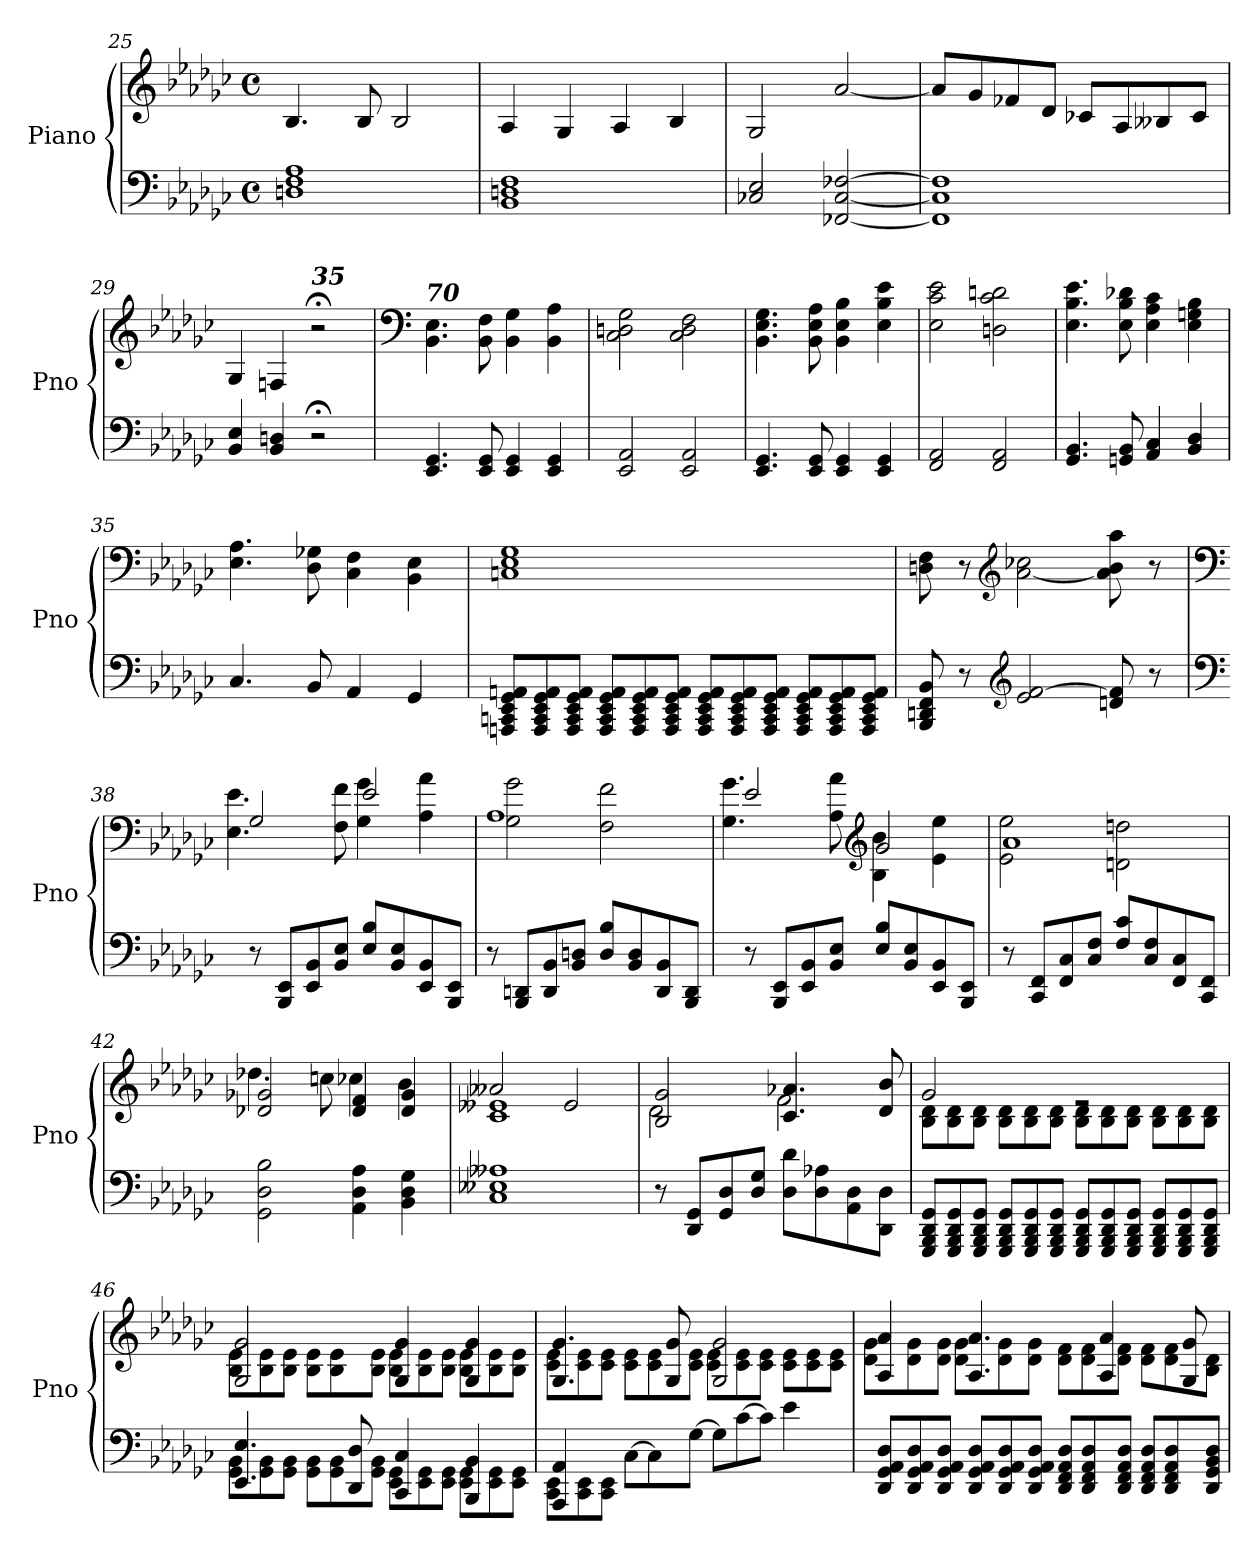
**kern	**kern
*part1	*part1
*staff2	*staff1
*I"Piano	*
*I'Pno	*
!!LO:LB:g=z
*clefF4	*clefG2
*k[b-e-a-d-g-c-]	*k[b-e-a-d-g-c-]
*M4/4	*M4/4
*met(c)	*met(c)
=25	=25
1Dn 1F 1A-	4.B-/
.	8B-/
.	2B-/
=26	=26
1BB- 1Dn 1F	4A-/
.	4G-/
.	4A-/
.	4B-/
=27	=27
2C-X/ 2E-/	2G-/
[2FF-X/ [2C-/ [2F-X/	[2a-/
=28	=28
1FF-] 1C-] 1F-]	8a-/L]
.	8g-/
.	8f-X/
.	8d-/J
.	8c-X/L
.	8A-/
.	8B--X/
.	8c-/J
=29	=29
4BB-/ 4E-/	4G-/
4BB-/ 4Dn/	4Fn/
!	!LO:TX:a:Bi:t=35
2r;<	2r;<
!!LO:PB:g=z
=30	=30
*	*clefF4
!	!LO:TX:a:Bi:t=70
4.EE-/ 4.GG-/	4.BB-\ 4.E-\
8EE-/ 8GG-/	8BB-\ 8F\
4EE-/ 4GG-/	4BB-\ 4G-\
4EE-/ 4GG-/	4BB-\ 4A-\
=31	=31
2EE-/ 2AA-/	2C-\ 2Dn\ 2G-\
2EE-/ 2AA-/	2C-\ 2D\ 2F\
=32	=32
4.EE-/ 4.GG-/	4.BB-\ 4.E-\ 4.G-\
8EE-/ 8GG-/	8BB-\ 8E-\ 8A-\
4EE-/ 4GG-/	4BB-\ 4E-\ 4B-\
4EE-/ 4GG-/	4E-\ 4B-\ 4e-\
=33	=33
2FF/ 2AA-/	2E-\ 2c-\ 2e-\
2FF/ 2AA-/	2Dn\ 2c-\ 2dn\
=34	=34
4.GG-/ 4.BB-/	4.E-\ 4.B-\ 4.e-\
8GGn/ 8BB-/	8E-\ 8B-\ 8d-X\
4AA-/ 4C-/	4E-\ 4A-\ 4c-\
4BB-/ 4D-/	4E-\ 4Gn\ 4B-\
=35	=35
4.C-/	4.E-\ 4.A-\
8BB-/	8D-\ 8G-X\
4AA-/	4C-\ 4F\
4GG-/	4BB-\ 4E-\
=36	=36
*Xtuplet	*
12AAAn/ 12CCn/ 12EE-/ 12GG-/ 12AAn/L	1Cn 1E- 1G-
12AAA/ 12CC/ 12EE-/ 12GG-/ 12AA/	.
12AAA/ 12CC/ 12EE-/ 12GG-/ 12AA/J	.
12AAA/ 12CC/ 12EE-/ 12GG-/ 12AA/L	.
12AAA/ 12CC/ 12EE-/ 12GG-/ 12AA/	.
12AAA/ 12CC/ 12EE-/ 12GG-/ 12AA/J	.
12AAA/ 12CC/ 12EE-/ 12GG-/ 12AA/L	.
12AAA/ 12CC/ 12EE-/ 12GG-/ 12AA/	.
12AAA/ 12CC/ 12EE-/ 12GG-/ 12AA/J	.
12AAA/ 12CC/ 12EE-/ 12GG-/ 12AA/L	.
12AAA/ 12CC/ 12EE-/ 12GG-/ 12AA/	.
12AAA/ 12CC/ 12EE-/ 12GG-/ 12AA/J	.
!!LO:LB:g=z
=37	=37
8BBB-/ 8DDn/ 8FF/ 8BB-/	8Dn\ 8F\
8r	8r
*clefG2	*clefG2
2e-/ [2f/	[2a-\ 2cc-X\
8dn/ 8f/]	8a-\] 8b-\ 8aa-\
8r	8r
=38	=38
*clefF4	*clefF4
*	*^
8r	2G-/	4.E-\ 4.e-\
8BBB-/ 8EE-/L	.	.
8EE-/ 8BB-/	.	.
8BB-/ 8E-/J	.	8F\ 8f\
8E-/ 8B-/L	2e-/	4G-\ 4g-\
8BB-/ 8E-/	.	.
8EE-/ 8BB-/	.	4A-\ 4a-\
8BBB-/ 8EE-/J	.	.
=39	=39	=39
8r	1A-	2G-\ 2g-\
8BBB-/ 8DDn/L	.	.
8DD/ 8BB-/	.	.
8BB-/ 8Dn/J	.	.
8D/ 8B-/L	.	2F\ 2f\
8BB-/ 8D/	.	.
8DD/ 8BB-/	.	.
8BBB-/ 8DD/J	.	.
=40	=40	=40
8r	2e-/	4.G-\ 4.g-\
8BBB-/ 8EE-/L	.	.
8EE-/ 8BB-/	.	.
8BB-/ 8E-/J	.	8A-\ 8a-\
*	*clefG2	*
8E-/ 8B-/L	2g-/	4B-\ 4b-\
8BB-/ 8E-/	.	.
8EE-/ 8BB-/	.	4e-\ 4ee-\
8BBB-/ 8EE-/J	.	.
=41	=41	=41
8r	1a-	2e-\ 2ee-\
8CC-/ 8FF/L	.	.
8FF/ 8C-/	.	.
8C-/ 8F/J	.	.
8F/ 8c-/L	.	2dn\ 2ddn\
8C-/ 8F/	.	.
8FF/ 8C-/	.	.
8CC-/ 8FF/J	.	.
!!LO:LB:g=z	!!
=42	=42	=42
2GG-\ 2D-\ 2B-\	2d-X/ 2g-X/	4.dd-X\
.	.	8ccn\
4AA-\ 4D-\ 4A-\	4d-/ 4f/	4cc-X\
4BB-\ 4D-\ 4G-\	4d-/ 4g-/	4b-\
=43	=43	=43
1C- 1E--X 1A--X	2a--X/	1c- 1e--X
.	2e--/	.
=44	=44	=44
8r	2B-/ 2g-/	2d-\
8DD-/ 8GG-/L	.	.
8GG-/ 8D-/	.	.
8D-/ 8G-/J	.	.
8D-\ 8d-\L	4.c-/ 4.a-X/	2f\
8D-\ 8A-X\	.	.
8AA-\ 8D-\	.	.
8DD-\ 8D-\J	8d-/ 8b-/	.
=45	=45	=45
*	*	*Xtuplet
12GGG-/ 12BBB-/ 12DD-/ 12GG-/L	2g-/	12B-\ 12d-\L
12GGG-/ 12BBB-/ 12DD-/ 12GG-/	.	12B-\ 12d-\
12GGG-/ 12BBB-/ 12DD-/ 12GG-/J	.	12B-\ 12d-\J
12GGG-/ 12BBB-/ 12DD-/ 12GG-/L	.	12B-\ 12d-\L
12GGG-/ 12BBB-/ 12DD-/ 12GG-/	.	12B-\ 12d-\
12GGG-/ 12BBB-/ 12DD-/ 12GG-/J	.	12B-\ 12d-\J
12GGG-/ 12BBB-/ 12DD-/ 12GG-/L	2re	12B-\ 12d-\L
12GGG-/ 12BBB-/ 12DD-/ 12GG-/	.	12B-\ 12d-\
12GGG-/ 12BBB-/ 12DD-/ 12GG-/J	.	12B-\ 12d-\J
12GGG-/ 12BBB-/ 12DD-/ 12GG-/L	.	12B-\ 12d-\L
12GGG-/ 12BBB-/ 12DD-/ 12GG-/	.	12B-\ 12d-\
12GGG-/ 12BBB-/ 12DD-/ 12GG-/J	.	12B-\ 12d-\J
=46	=46	=46
*^	*	*
4.EE-/ 4.E-/	12GG-\ 12BB-\L	2G-/ 2g-/	12B-\ 12e-\L
.	12GG-\ 12BB-\	.	12B-\ 12e-\
.	12GG-\ 12BB-\J	.	12B-\ 12e-\J
.	12GG-\ 12BB-\L	.	12B-\ 12e-\L
.	12GG-\ 12BB-\	.	12B-\ 12e-\
8DD-/ 8D-/	.	.	.
.	12GG-\ 12BB-\J	.	12B-\ 12e-\J
4CC-/ 4C-/	12EE-\ 12GG-\L	4G-/ 4g-/	12B-\ 12e-\L
.	12EE-\ 12GG-\	.	12B-\ 12e-\
.	12EE-\ 12GG-\J	.	12B-\ 12e-\J
4BBB-/ 4BB-/	12EE-\ 12GG-\L	4G-/ 4g-/	12B-\ 12e-\L
.	12EE-\ 12GG-\	.	12B-\ 12e-\
.	12EE-\ 12GG-\J	.	12B-\ 12e-\J
!!LO:LB:g=z	!!
=47	=47	=47	=47
4AAA-/ 4AA-/	12CC-\ 12EE-\L	4.G-/ 4.g-/	12c-\ 12e-\L
.	12CC-\ 12EE-\	.	12c-\ 12e-\
.	12CC-\ 12EE-\J	.	12c-\ 12e-\J
[12C-\L	2.ryy	.	12c-\ 12e-\L
12C-\]	.	.	12c-\ 12e-\
.	.	8G-/ 8g-/	.
[12G-\J	.	.	12c-\ 12e-\J
12G-\L]	.	2G-/ 2g-/	12c-\ 12e-\L
[12c-\	.	.	12c-\ 12e-\
12c-\J]	.	.	12c-\ 12e-\J
4e-\	.	.	12c-\ 12e-\L
.	.	.	12c-\ 12e-\
.	.	.	12c-\ 12e-\J
*v	*v	*	*
=48	=48	=48
12DD-/ 12GG-/ 12AA-/ 12D-/L	4A-/ 4a-/	12d-\ 12g-\L
12DD-/ 12GG-/ 12AA-/ 12D-/	.	12d-\ 12g-\
12DD-/ 12GG-/ 12AA-/ 12D-/J	.	12d-\ 12g-\J
12DD-/ 12GG-/ 12AA-/ 12D-/L	4.A-/ 4.a-/	12d-\ 12g-\L
12DD-/ 12GG-/ 12AA-/ 12D-/	.	12d-\ 12g-\
12DD-/ 12GG-/ 12AA-/ 12D-/J	.	12d-\ 12g-\J
12DD-/ 12FF/ 12AA-/ 12D-/L	.	12d-\ 12f\L
12DD-/ 12FF/ 12AA-/ 12D-/	.	12d-\ 12f\
.	4A-/ 4a-/	.
12DD-/ 12FF/ 12AA-/ 12D-/J	.	12d-\ 12f\J
12DD-/ 12FF/ 12AA-/ 12D-/L	.	12d-\ 12f\L
12DD-/ 12FF/ 12AA-/ 12D-/	.	12d-\ 12f\
.	8G-/ 8g-/	.
12DD-/ 12GG-/ 12BB-/ 12D-/J	.	12B-\ 12d-\J
*	*v	*v
=	=
*-	*-
